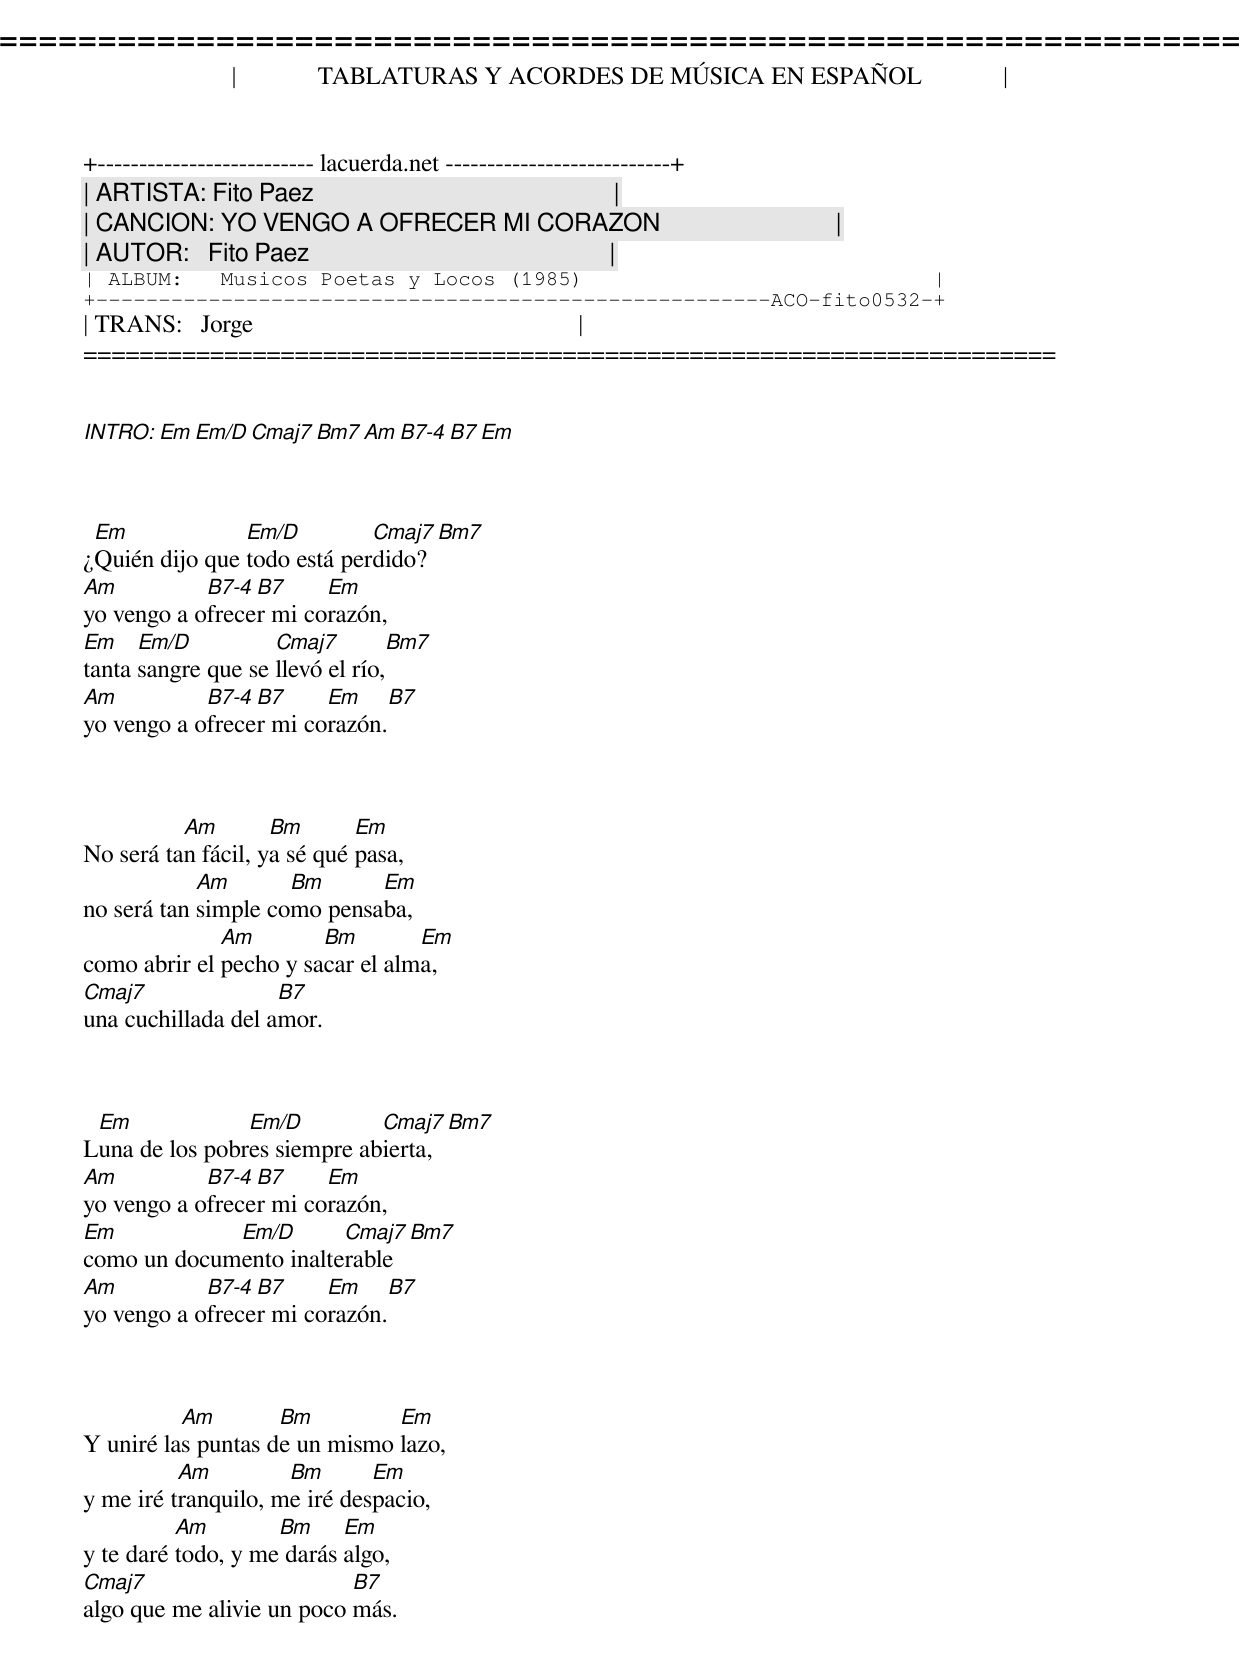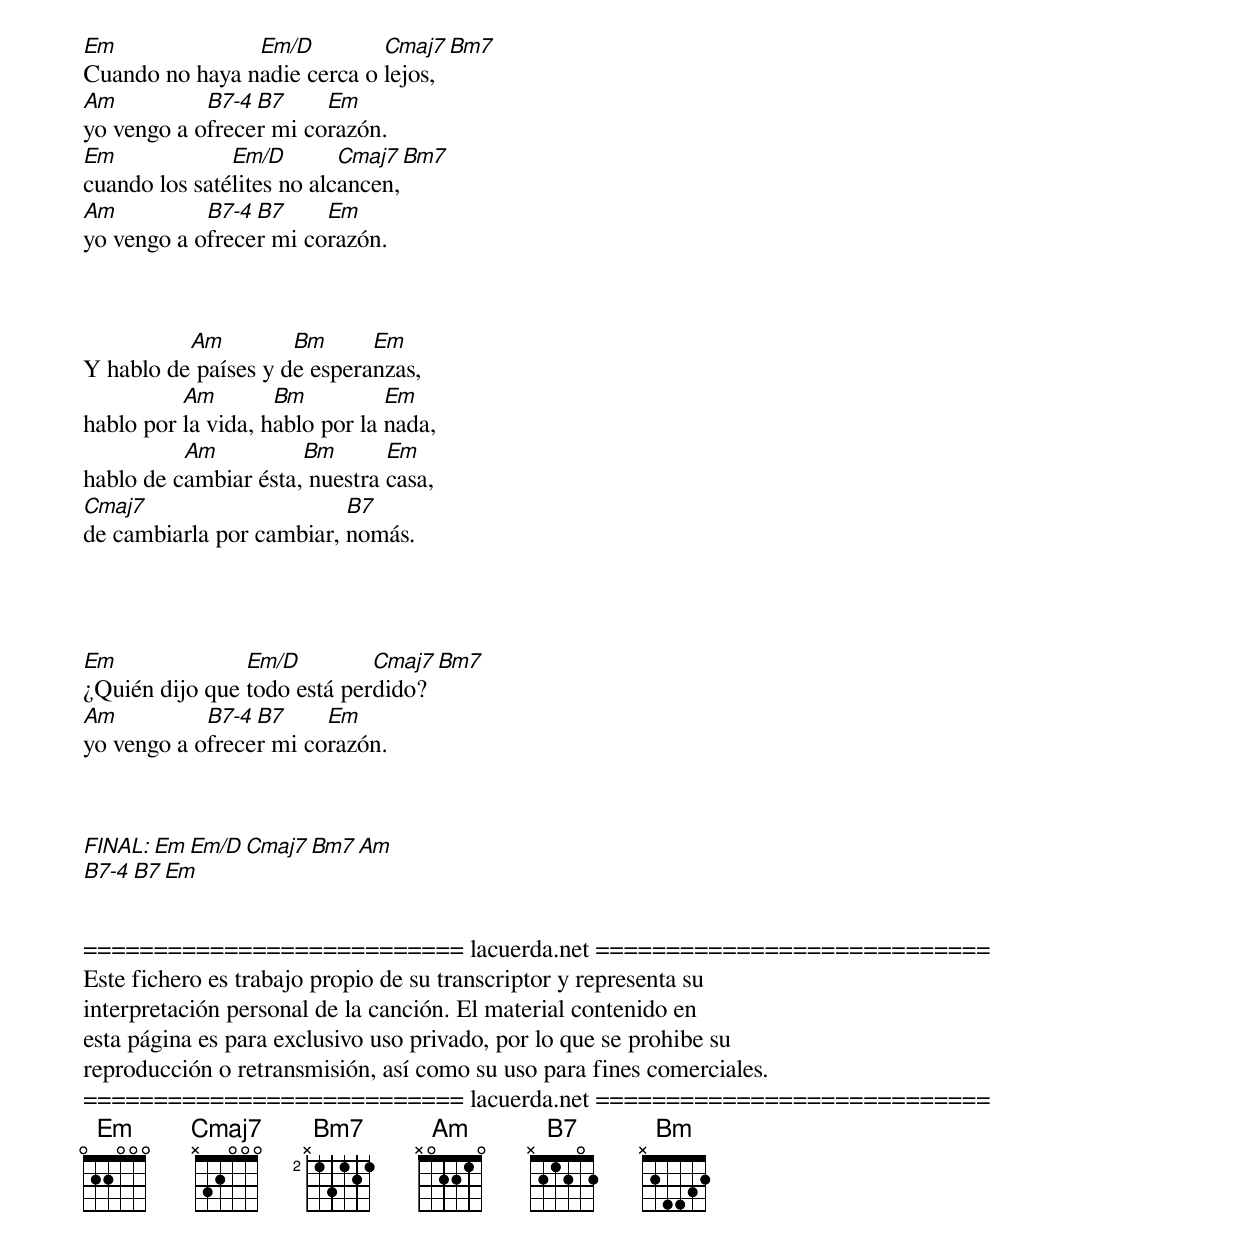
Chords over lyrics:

=====================================================================
|             TABLATURAS Y ACORDES DE MÚSICA EN ESPAÑOL             |
+-------------------------- lacuerda.net ---------------------------+
| ARTISTA: Fito Paez                                                |
| CANCION: YO VENGO A OFRECER MI CORAZON                            |
| AUTOR:   Fito Paez                                                |
| ALBUM:   Musicos Poetas y Locos (1985)                            |
+------------------------------------------------------ACO-fito0532-+
| TRANS:   Jorge                                                    |
=====================================================================


INTRO: Em  Em/D  Cmaj7  Bm7  Am  B7-4  B7  Em



 Em             Em/D         Cmaj7  Bm7
¿Quién dijo que todo está perdido?
Am          B7-4 B7     Em
yo vengo a ofrecer mi corazón,
Em    Em/D          Cmaj7          Bm7
tanta sangre que se llevó el río,
Am          B7-4 B7     Em    B7
yo vengo a ofrecer mi corazón.



          Am        Bm       Em
No será tan fácil, ya sé qué pasa,
            Am       Bm      Em
no será tan simple como pensaba,
              Am        Bm        Em
como abrir el pecho y sacar el alma,
Cmaj7               B7
una cuchillada del amor.



 Em             Em/D         Cmaj7  Bm7
Luna de los pobres siempre abierta,
Am          B7-4 B7     Em
yo vengo a ofrecer mi corazón,
Em           Em/D       Cmaj7  Bm7
como un documento inalterable
Am          B7-4 B7     Em    B7
yo vengo a ofrecer mi corazón.



          Am        Bm         Em
Y uniré las puntas de un mismo lazo,
          Am         Bm       Em
y me iré tranquilo, me iré despacio,
          Am        Bm     Em
y te daré todo, y me darás algo,
Cmaj7                      B7
algo que me alivie un poco más.



Em              Em/D         Cmaj7   Bm7
Cuando no haya nadie cerca o lejos,
Am          B7-4 B7     Em
yo vengo a ofrecer mi corazón.
Em             Em/D        Cmaj7   Bm7
cuando los satélites no alcancen,
Am          B7-4 B7     Em
yo vengo a ofrecer mi corazón.



          Am         Bm      Em
Y hablo de países y de esperanzas,
          Am        Bm          Em
hablo por la vida, hablo por la nada,
          Am          Bm       Em
hablo de cambiar ésta, nuestra casa,
Cmaj7                     B7
de cambiarla por cambiar, nomás.




Em              Em/D         Cmaj7  Bm7
¿Quién dijo que todo está perdido?
Am          B7-4 B7     Em
yo vengo a ofrecer mi corazón.



FINAL:  Em    Em/D       Cmaj7       Bm7     Am
B7-4       B7    Em


=========================== lacuerda.net ============================
Este fichero es trabajo propio de su transcriptor y representa su
interpretación personal de la canción. El material contenido en
esta página es para exclusivo uso privado, por lo que se prohibe su
reproducción o retransmisión, así como su uso para fines comerciales.
=========================== lacuerda.net ============================
